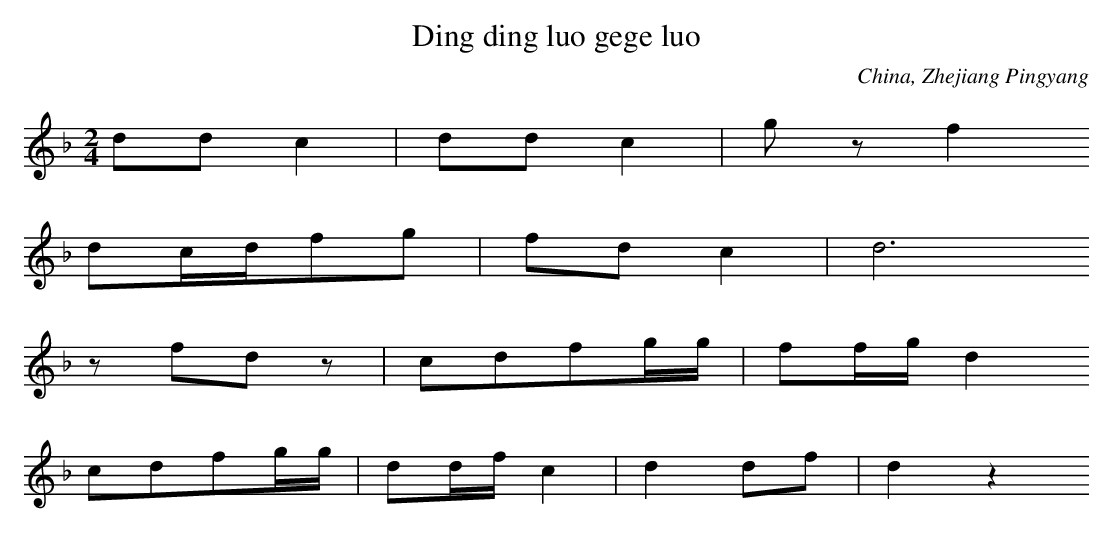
X:1
T: Ding ding luo gege luo
O: China, Zhejiang Pingyang
M: 2/4
L: 1/16
K: F
d2d2c4 | d2d2c4 | g2z2f4
d2cdf2g2 | f2d2c4 | d12
z2f2d2z2 | c2d2f2gg | f2fgd4
c2d2f2gg | d2dfc4 | d4d2f2 | d4z4
